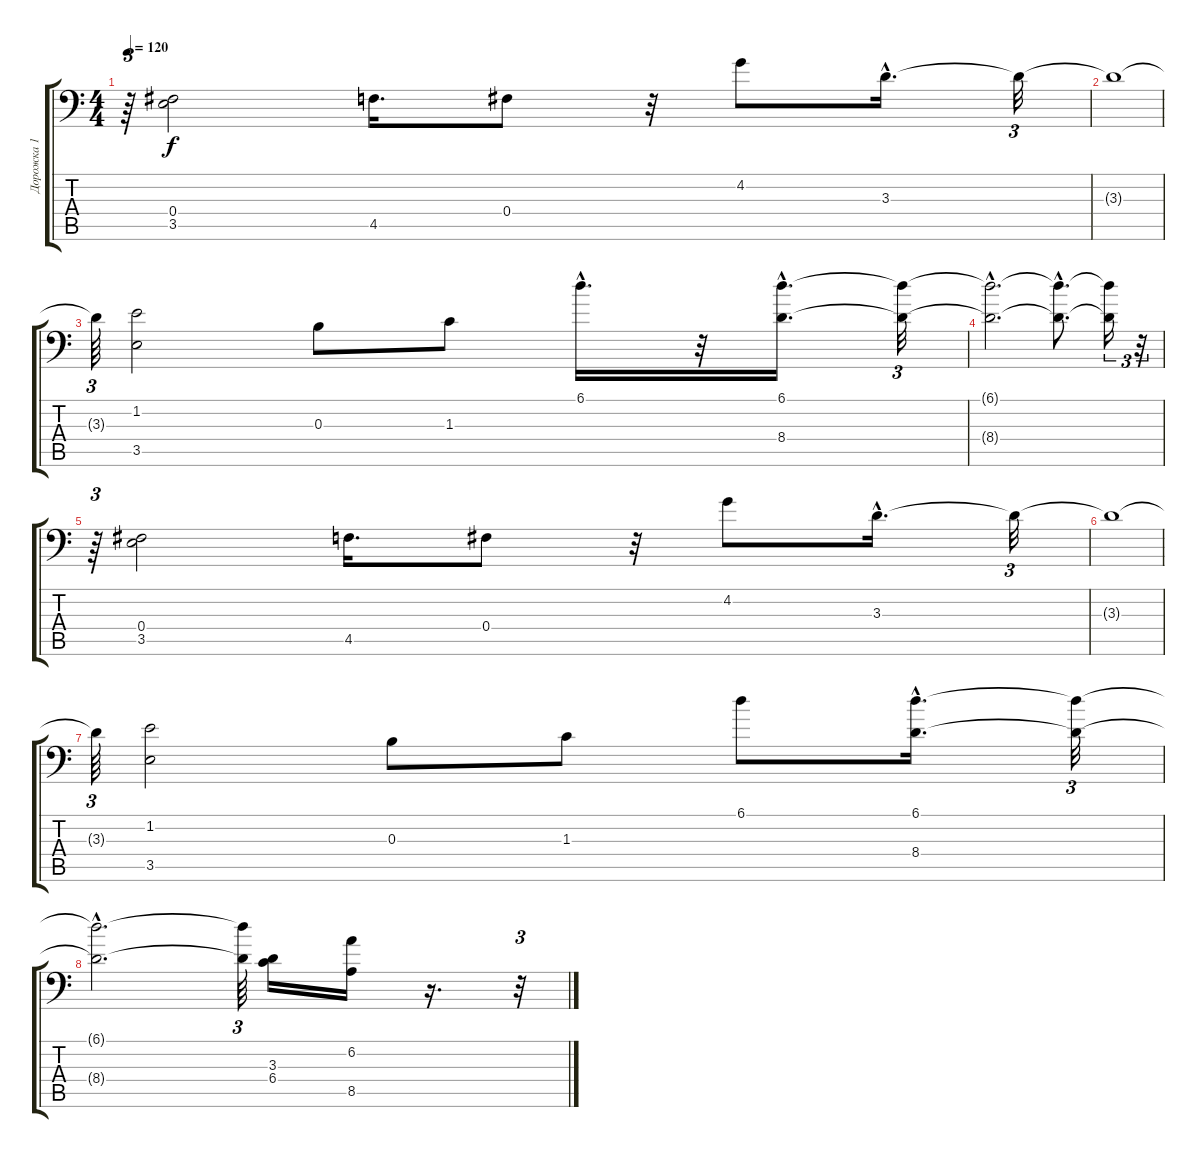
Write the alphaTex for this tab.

\track ("Дорожка 1" "Дорожка 1") {instrument distortionguitar}
\staff {score tabs}
\tuning (Ab3 Eb3 B2 Gb2 Db2 Ab1) {hide}
\ts (4 4)
\tempo 120
\clef f4
\ks c
r.64{tu (3 2) dy f} (0.4 3.5).2 4.5.16{d} 0.4.8 r.32 4.2.8 3.3{hac}.16{d} 3.3{t}.32{tu (3 2)} |
3.3{t}.1 |
3.3{t}.64{tu (3 2)} (1.2 3.5).2 0.3.8 1.3.8 6.1{hac}.16{d} r.32 (6.1{hac} 8.4{hac}).16{d} (6.1{t} 8.4{t}).32{tu (3 2)} |
(6.1{hac t} 8.4{hac t}).2{d} (6.1{hac t} 8.4{hac t}).8{d} (6.1{t} 8.4{t}).16{tu (3 2)} r.32{tu (3 2)} |
r.64{tu (3 2)} (0.4 3.5).2 4.5.16{d} 0.4.8 r.32 4.2.8 3.3{hac}.16{d} 3.3{t}.32{tu (3 2)} |
3.3{t}.1 |
3.3{t}.64{tu (3 2)} (1.2 3.5).2 0.3.8 1.3.8 6.1.8 (6.1{hac} 8.4{hac}).16{d} (6.1{t} 8.4{t}).32{tu (3 2)} |
(6.1{hac t} 8.4{hac t}).2{d} (6.1{t} 8.4{t}).64{tu (3 2)} (3.3 6.4).16 (6.2 8.5).16 r.16{d} r.32{tu (3 2)}
